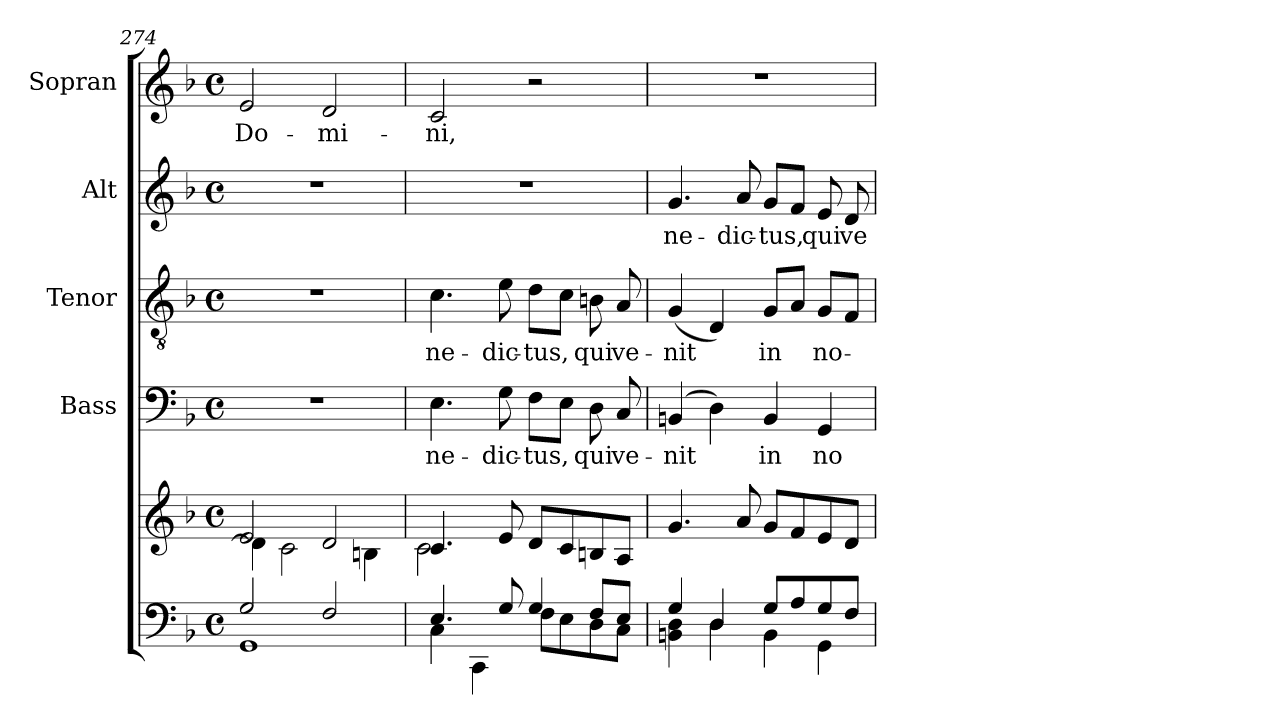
**kern	**kern	**kern	**text	**kern	**text	**kern	**text	**kern	**text
*part5	*part5	*part4	*part4	*part3	*part3	*part2	*part2	*part1	*part1
*staff6	*staff5	*staff4	*staff4	*staff3	*staff3	*staff2	*staff2	*staff1	*staff1
*	*	*I"Bass	*	*I"Tenor	*	*I"Alt	*	*I"Sopran	*
*	*	*I'B.	*	*I'T.	*	*I'A.	*	*I'S.	*
*clefF4	*clefG2	*clefF4	*	*clefGv2	*	*clefG2	*	*clefG2	*
*k[b-]	*k[b-]	*k[b-]	*	*k[b-]	*	*k[b-]	*	*k[b-]	*
*F:	*F:	*F:	*	*F:	*	*F:	*	*F:	*
*M4/4	*M4/4	*M4/4	*	*M4/4	*	*M4/4	*	*M4/4	*
*met(c)	*met(c)	*met(c)	*	*met(c)	*	*met(c)	*	*met(c)	*
=274	=274	=274	=274	=274	=274	=274	=274	=274	=274
*^	*^	*	*	*	*	*	*	*	*
!	!	!	!	!	!	!	!	!	!	!	!LO:LY:b
2G/	1GG	2e/	4d\]	1r	.	1r	.	1r	.	2e/	Do-
.	.	.	2c\	.	.	.	.	.	.	.	.
!	!	!	!	!	!	!	!	!	!	!	!LO:LY:b
2F/	.	2d/	.	.	.	.	.	.	.	2d/	-mi-
.	.	.	4Bn\	.	.	.	.	.	.	.	.
=275	=275	=275	=275	=275	=275	=275	=275	=275	=275	=275	=275
!	!	!	!	!	!LO:LY:b	!	!LO:LY:b	!	!	!	!LO:LY:b
4.E/	4C\	4.c/	2c\	4.E\	-ne-	4.c\	-ne-	1r	.	2c/	-ni,
.	4CC\	.	.	.	.	.	.	.	.	.	.
!	!	!	!	!	!LO:LY:b	!	!LO:LY:b	!	!	!	!
8G/	.	8e/	.	8G\	-dic-	8e\	-dic-	.	.	.	.
!	!	!	!	!	!LO:LY:b	!	!LO:LY:b	!	!	!	!
4G/	8F\L	8d/L	2ryy	8F\L	-tus,	8d\L	-tus,	.	.	2r	.
.	8E\	8c/	.	8E\J	.	8c\J	.	.	.	.	.
!	!	!	!	!	!LO:LY:b	!	!LO:LY:b	!	!	!	!
8F/L	8D\	8Bn/	.	8D\	qui	8Bn\	qui	.	.	.	.
!	!	!	!	!	!LO:LY:b	!	!LO:LY:b	!	!	!	!
8E/J	8C\J	8A/J	.	8C/	ve-	8A/	ve-	.	.	.	.
*	*	*v	*v	*	*	*	*	*	*	*	*
!!LO:LB:g=z
=276	=276	=276	=276	=276	=276	=276	=276	=276	=276	=276
!	!	!	!	!LO:LY:b	!	!LO:LY:b	!	!LO:LY:b	!	!
4G/	4BBn\ 4D\	4.g/	(4BBn/	-nit	(<4G/	-nit	4.g/	-ne-	1r	.
4D/	4D\	.	4D\)	.	4D/)	.	.	.	.	.
!	!	!	!	!	!	!	!	!LO:LY:b	!	!
.	.	8a/	.	.	.	.	8a/	-dic-	.	.
!	!	!	!	!LO:LY:b	!	!LO:LY:b	!	!LO:LY:b	!	!
8G/L	4BB\	8g/L	4BB/	in	8G/L	in	8g/L	-tus,	.	.
8A/	.	8f/	.	.	8A/J	.	8f/J	.	.	.
!	!	!	!	!LO:LY:b	!	!LO:LY:b	!	!LO:LY:b	!	!
8G/	4GG\	8e/	4GG/	no-	8G/L	no-	8e/	qui	.	.
!	!	!	!	!	!	!	!	!LO:LY:b	!	!
8F/J	.	8d/J	.	.	8F/J	.	8d/	ve-	.	.
*v	*v	*	*	*	*	*	*	*	*	*
=	=	=	=	=	=	=	=	=	=
*-	*-	*-	*-	*-	*-	*-	*-	*-	*-
